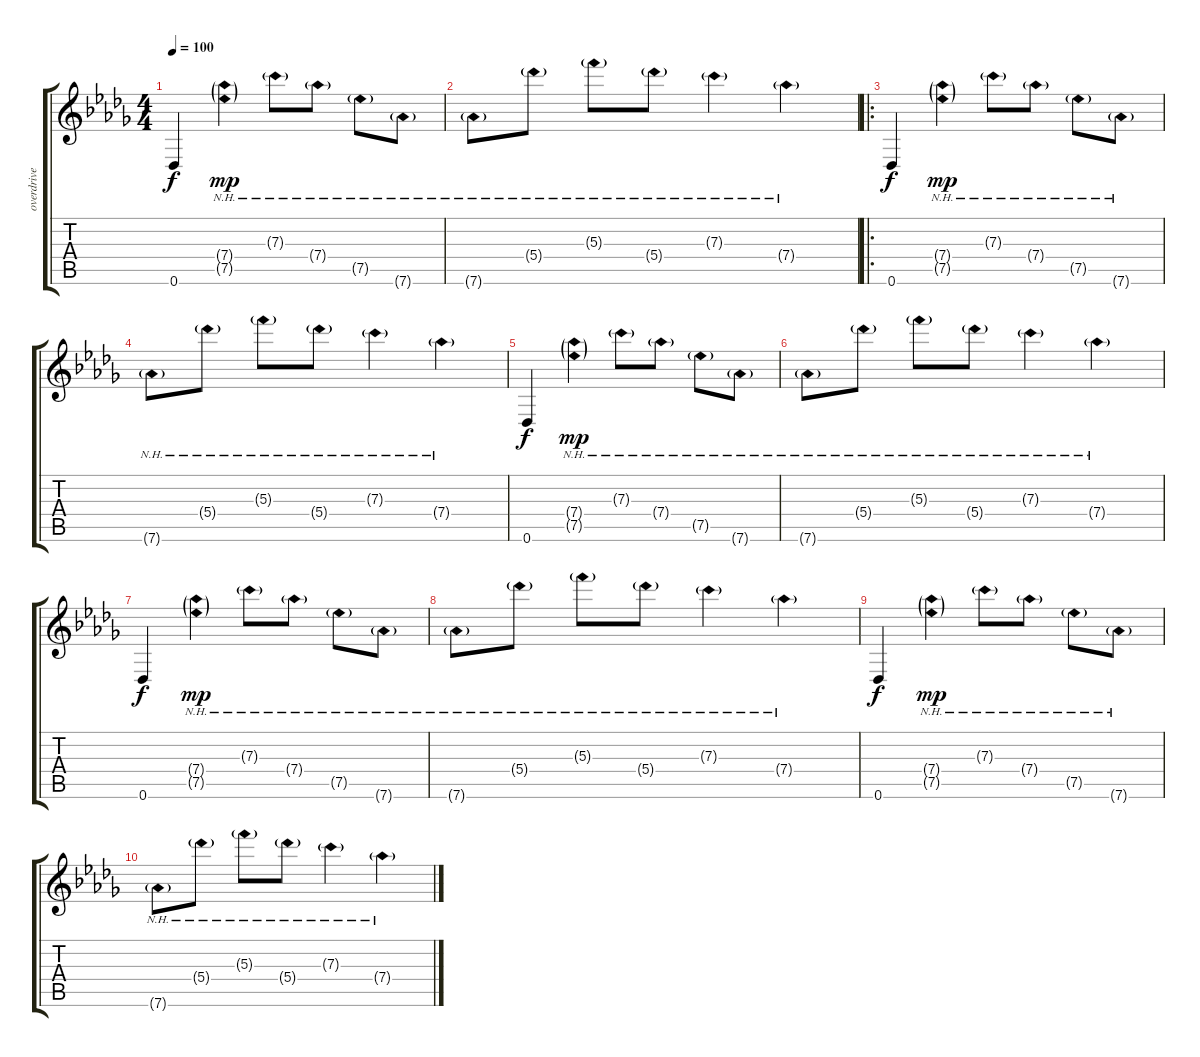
\track ("overdrive guitar" "overdrive ") {instrument overdrivenguitar}
\staff {score tabs}
\tuning (Db4 Db4 F3 Db3 Ab2 Db2) {hide}
\ts (4 4)
\tempo 100
\clef g2
\ks db
0.6.4{dy f} (7.4{nh g} 7.5{nh g}).4{dy mp} 7.3{nh g}.8 7.4{nh g}.8 7.5{nh g}.8 7.6{nh g}.8 |
7.6{nh g}.8 5.4{nh g}.8 5.3{nh g}.8 5.4{nh g}.8 7.3{nh g}.4 7.4{nh g}.4 |
\ro
0.6.4{dy f volume 8} (7.4{nh g} 7.5{nh g}).4{dy mp} 7.3{nh g}.8 7.4{nh g}.8 7.5{nh g}.8 7.6{nh g}.8 |
7.6{nh g}.8 5.4{nh g}.8 5.3{nh g}.8 5.4{nh g}.8 7.3{nh g}.4 7.4{nh g}.4 |
0.6.4{dy f volume 6} (7.4{nh g} 7.5{nh g}).4{dy mp} 7.3{nh g}.8 7.4{nh g}.8 7.5{nh g}.8 7.6{nh g}.8 |
7.6{nh g}.8 5.4{nh g}.8 5.3{nh g}.8 5.4{nh g}.8 7.3{nh g}.4 7.4{nh g}.4 |
0.6.4{dy f volume 4} (7.4{nh g} 7.5{nh g}).4{dy mp} 7.3{nh g}.8 7.4{nh g}.8 7.5{nh g}.8 7.6{nh g}.8 |
7.6{nh g}.8 5.4{nh g}.8 5.3{nh g}.8 5.4{nh g}.8 7.3{nh g}.4 7.4{nh g}.4 |
0.6.4{dy f volume 2} (7.4{nh g} 7.5{nh g}).4{dy mp} 7.3{nh g}.8 7.4{nh g}.8 7.5{nh g}.8 7.6{nh g}.8 |
7.6{nh g}.8 5.4{nh g}.8 5.3{nh g}.8 5.4{nh g}.8 7.3{nh g}.4 7.4{nh g}.4
